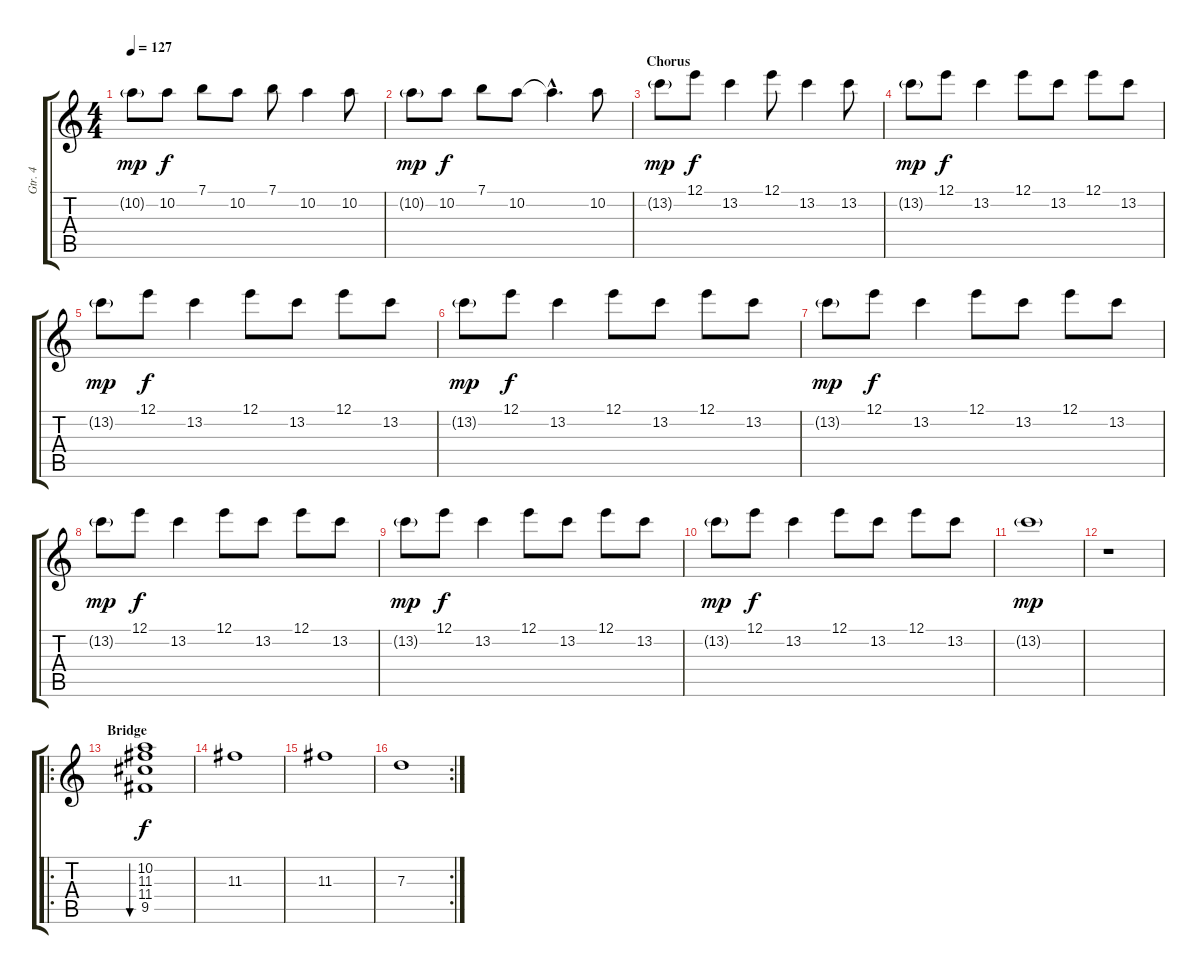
\track ("Gtr. 4" "Gtr. 4") {instrument acousticguitarsteel}
\staff {score tabs}
\tuning (E4 B3 G3 D3 A2 E2) {hide}
\ts (4 4)
\tempo 127
\clef g2
\ks c
10.2{g}.8{dy mp} 10.2.8{dy f} 7.1.8 10.2.8 7.1.8 10.2.4 10.2.8 |
10.2{g}.8{dy mp} 10.2.8{dy f} 7.1.8 10.2.8 10.2{hac t}.4{d} 10.2.8 |
\section ("" "Chorus")
13.2{g}.8{dy mp} 12.1.8{dy f} 13.2.4 12.1.8 13.2.4 13.2.8 |
13.2{g}.8{dy mp} 12.1.8{dy f} 13.2.4 12.1.8 13.2.8 12.1.8 13.2.8 |
13.2{g}.8{dy mp} 12.1.8{dy f} 13.2.4 12.1.8 13.2.8 12.1.8 13.2.8 |
13.2{g}.8{dy mp} 12.1.8{dy f} 13.2.4 12.1.8 13.2.8 12.1.8 13.2.8 |
13.2{g}.8{dy mp} 12.1.8{dy f} 13.2.4 12.1.8 13.2.8 12.1.8 13.2.8 |
13.2{g}.8{dy mp} 12.1.8{dy f} 13.2.4 12.1.8 13.2.8 12.1.8 13.2.8 |
13.2{g}.8{dy mp} 12.1.8{dy f} 13.2.4 12.1.8 13.2.8 12.1.8 13.2.8 |
13.2{g}.8{dy mp} 12.1.8{dy f} 13.2.4 12.1.8 13.2.8 12.1.8 13.2.8 |
13.2{g}.1{dy mp} |
r.1 |
\ro
\section ("" "Bridge")
(10.2 11.3 11.4 9.5).1{bu 480 dy f} |
11.3.1 |
11.3.1 |
\rc 2
7.3.1
